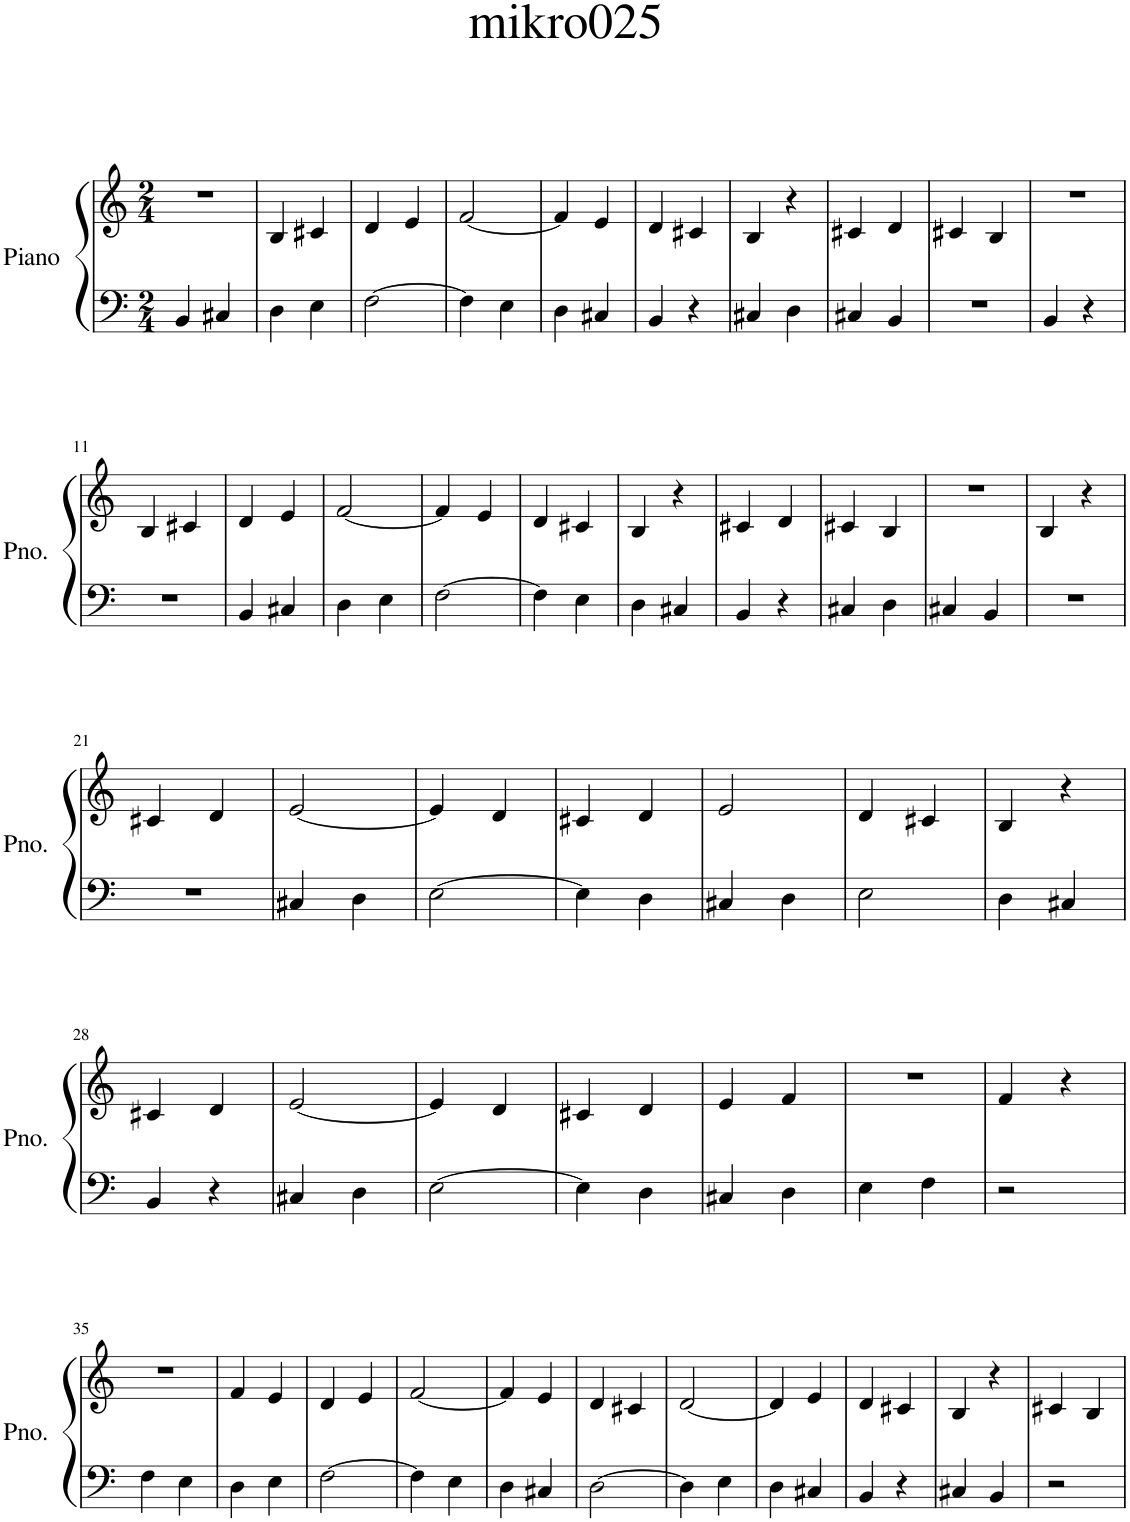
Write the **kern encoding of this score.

**kern	**kern
*part1	*part1
*staff2	*staff1
*I"Piano	*
*I'Pno.	*
*clefF4	*clefG2
*k[]	*k[]
*M2/4	*M2/4
=1	=1
4BB/	2r
4C#X/	.
=2	=2
4D\	4B/
4E\	4c#X/
=3	=3
[2F\	4d/
.	4e/
=4	=4
4F\]	[2f/
4E\	.
=5	=5
4D\	4f/]
4C#X/	4e/
=6	=6
4BB/	4d/
4r	4c#X/
=7	=7
4C#X/	4B/
4D\	4r
=8	=8
4C#X/	4c#X/
4BB/	4d/
=9	=9
2r	4c#X/
.	4B/
=10	=10
4BB/	2r
4r	.
!!LO:LB:g=z
=11	=11
2r	4B/
.	4c#X/
=12	=12
4BB/	4d/
4C#X/	4e/
=13	=13
4D\	[2f/
4E\	.
=14	=14
[2F\	4f/]
.	4e/
=15	=15
4F\]	4d/
4E\	4c#X/
=16	=16
4D\	4B/
4C#X/	4r
=17	=17
4BB/	4c#X/
4r	4d/
=18	=18
4C#X/	4c#X/
4D\	4B/
=19	=19
4C#X/	2r
4BB/	.
=20	=20
2r	4B/
.	4r
!!LO:LB:g=z
=21	=21
2r	4c#X/
.	4d/
=22	=22
4C#X/	[2e/
4D\	.
=23	=23
[2E\	4e/]
.	4d/
=24	=24
4E\]	4c#X/
4D\	4d/
=25	=25
4C#X/	2e/
4D\	.
=26	=26
2E\	4d/
.	4c#X/
=27	=27
4D\	4B/
4C#X/	4r
!!LO:LB:g=z
=28	=28
4BB/	4c#X/
4r	4d/
=29	=29
4C#X/	[2e/
4D\	.
=30	=30
[2E\	4e/]
.	4d/
=31	=31
4E\]	4c#X/
4D\	4d/
=32	=32
4C#X/	4e/
4D\	4f/
=33	=33
4E\	2r
4F\	.
=34	=34
2r	4f/
.	4r
!!LO:LB:g=z
=35	=35
4F\	2r
4E\	.
=36	=36
4D\	4f/
4E\	4e/
=37	=37
[2F\	4d/
.	4e/
=38	=38
4F\]	[2f/
4E\	.
=39	=39
4D\	4f/]
4C#X/	4e/
=40	=40
[2D\	4d/
.	4c#X/
=41	=41
4D\]	[2d/
4E\	.
=42	=42
4D\	4d/]
4C#X/	4e/
=43	=43
4BB/	4d/
4r	4c#X/
=44	=44
4C#X/	4B/
4BB/	4r
=45	=45
2r	4c#X/
.	4B/
=	=
*-	*-
